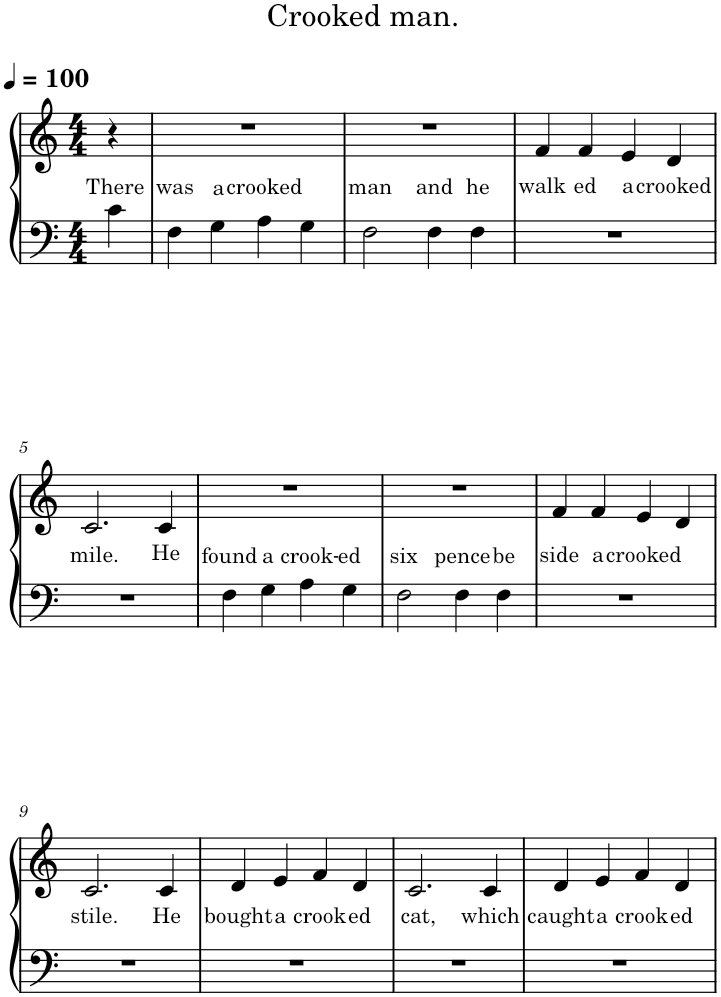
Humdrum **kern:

**kern	**text	**kern	**text
*part1	*part1	*part1	*part1
*staff2	*staff2	*staff1	*staff1
*I"Piano	*	*	*
*I'Pno.	*	*	*
*clefF4	*	*clefG2	*
*k[]	*	*k[]	*
*M4/4	*	*M4/4	*
*MM100	*	*MM100	*
=1	=1	=1	=1
!	!LO:LY:a	!	!
4c\	There	4r	.
=2	=2	=2	=2
!	!LO:LY:a	!	!
4F\	was	1r	.
!	!LO:LY:a	!	!
4G\	a	.	.
!	!LO:LY:a	!	!
4A\	crooked	.	.
4G\	.	.	.
=3	=3	=3	=3
!	!LO:LY:a	!	!
2F\	man	1r	.
!	!LO:LY:a	!	!
4F\	and	.	.
!	!LO:LY:a	!	!
4F\	he	.	.
=4	=4	=4	=4
!	!	!	!LO:LY:b
1r	.	4f/	walk
!	!	!	!LO:LY:b
.	.	4f/	ed
!	!	!	!LO:LY:b
.	.	4e/	a
!	!	!	!LO:LY:b
.	.	4d/	crooked
!!LO:LB:g=z
=5	=5	=5	=5
!	!	!	!LO:LY:b
1r	.	2.c/	mile.
!	!	!	!LO:LY:b
.	.	4c/	He
=6	=6	=6	=6
!	!LO:LY:a	!	!
4F\	found	1r	.
!	!LO:LY:a	!	!
4G\	a	.	.
!	!LO:LY:a	!	!
4A\	crook-	.	.
!	!LO:LY:a	!	!
4G\	-ed	.	.
=7	=7	=7	=7
!	!LO:LY:a	!	!
2F\	six	1r	.
!	!LO:LY:a	!	!
4F\	pence	.	.
!	!LO:LY:a	!	!
4F\	be	.	.
=8	=8	=8	=8
!	!	!	!LO:LY:b
1r	.	4f/	side
!	!	!	!LO:LY:b
.	.	4f/	a
!	!	!	!LO:LY:b
.	.	4e/	crooked
.	.	4d/	.
!!LO:LB:g=z
=9	=9	=9	=9
!	!	!	!LO:LY:b
1r	.	2.c/	stile.
!	!	!	!LO:LY:b
.	.	4c/	He
=10	=10	=10	=10
!	!	!	!LO:LY:b
1r	.	4d/	bought
!	!	!	!LO:LY:b
.	.	4e/	a
!	!	!	!LO:LY:b
.	.	4f/	crook
!	!	!	!LO:LY:b
.	.	4d/	ed
=11	=11	=11	=11
!	!	!	!LO:LY:b
1r	.	2.c/	cat,
!	!	!	!LO:LY:b
.	.	4c/	which
=12	=12	=12	=12
!	!	!	!LO:LY:b
1r	.	4d/	caught
!	!	!	!LO:LY:b
.	.	4e/	a
!	!	!	!LO:LY:b
.	.	4f/	crook
!	!	!	!LO:LY:b
.	.	4d/	ed
=	=	=	=
*-	*-	*-	*-
